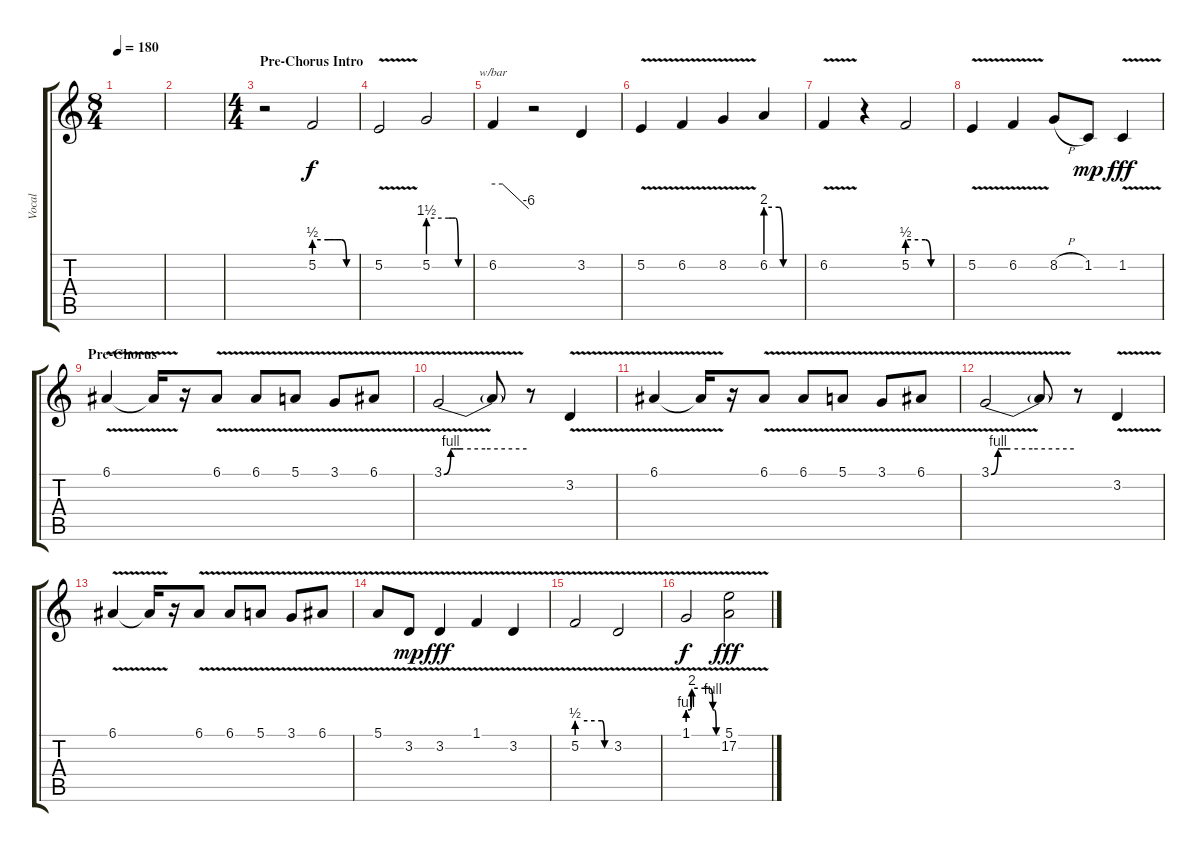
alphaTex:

\track ("Vocal" "Vocal") {instrument violin}
\staff {score tabs}
\tuning (E4 B3 G3 D3 A2 E2) {hide}
\ts (8 4)
\tempo 180
\clef g2
\ks c
|
|
\ts (4 4)
\section ("" "Pre-Chorus Intro")
r.2 5.2{be (custom 0 2 20 2 30 2 40 2 47 0 60 0)}.2 |
5.2{v}.2 5.2{be (custom 0 6 30 6 35 6 40 6 44 0 60 0)}.2 |
6.2.4{tbe (custom default 0 0 16 0 60 -24)} r.2 3.2.4 |
5.2{v}.4 6.2{v}.4 8.2{v}.4 6.2{be (custom 0 8 23 8 30 0 60 0)}.4 |
6.2{v}.4 r.4 5.2{be (custom 0 2 26 2 34 0 40 0 60 0)}.2 |
5.2{v}.4 6.2{v}.4 8.2{h}.8 1.2.8{dy mp} 1.2{v}.4{dy fff} |
\section ("" "Pre-Chorus")
6.1{v}.4 6.1{t}.16 r.16 6.1{v}.8 6.1{v}.8 5.1{v}.8 3.1{v}.8 6.1{v}.8 |
3.1{be (custom 0 0 5 4 7 4 9 4 14 4 30 4 60 4) v}.2 3.1{t}.8 r.8 3.2{v}.4 |
6.1{v}.4 6.1{t}.16 r.16 6.1{v}.8 6.1{v}.8 5.1{v}.8 3.1{v}.8 6.1{v}.8 |
3.1{be (custom 0 0 5 4 7 4 9 4 14 4 30 4 60 4) v}.2 3.1{t}.8 r.8 3.2{v}.4 |
6.1{v}.4 6.1{t}.16 r.16 6.1{v}.8 6.1{v}.8 5.1{v}.8 3.1{v}.8 6.1{v}.8 |
5.1{v}.8 3.2{v}.8{dy mp} 3.2{v}.4{dy fff} 1.1{v}.4 3.2{v}.4 |
5.2{be (custom 0 2 45 2 50 0 60 0) v}.2 3.2{v}.2 |
1.1{be (custom 0 4 4 4 8 8 35 8 45 8 51 4 54 4 58 0 60 0) v}.2{dy f} (5.1{v} 17.2).2{dy fff}
